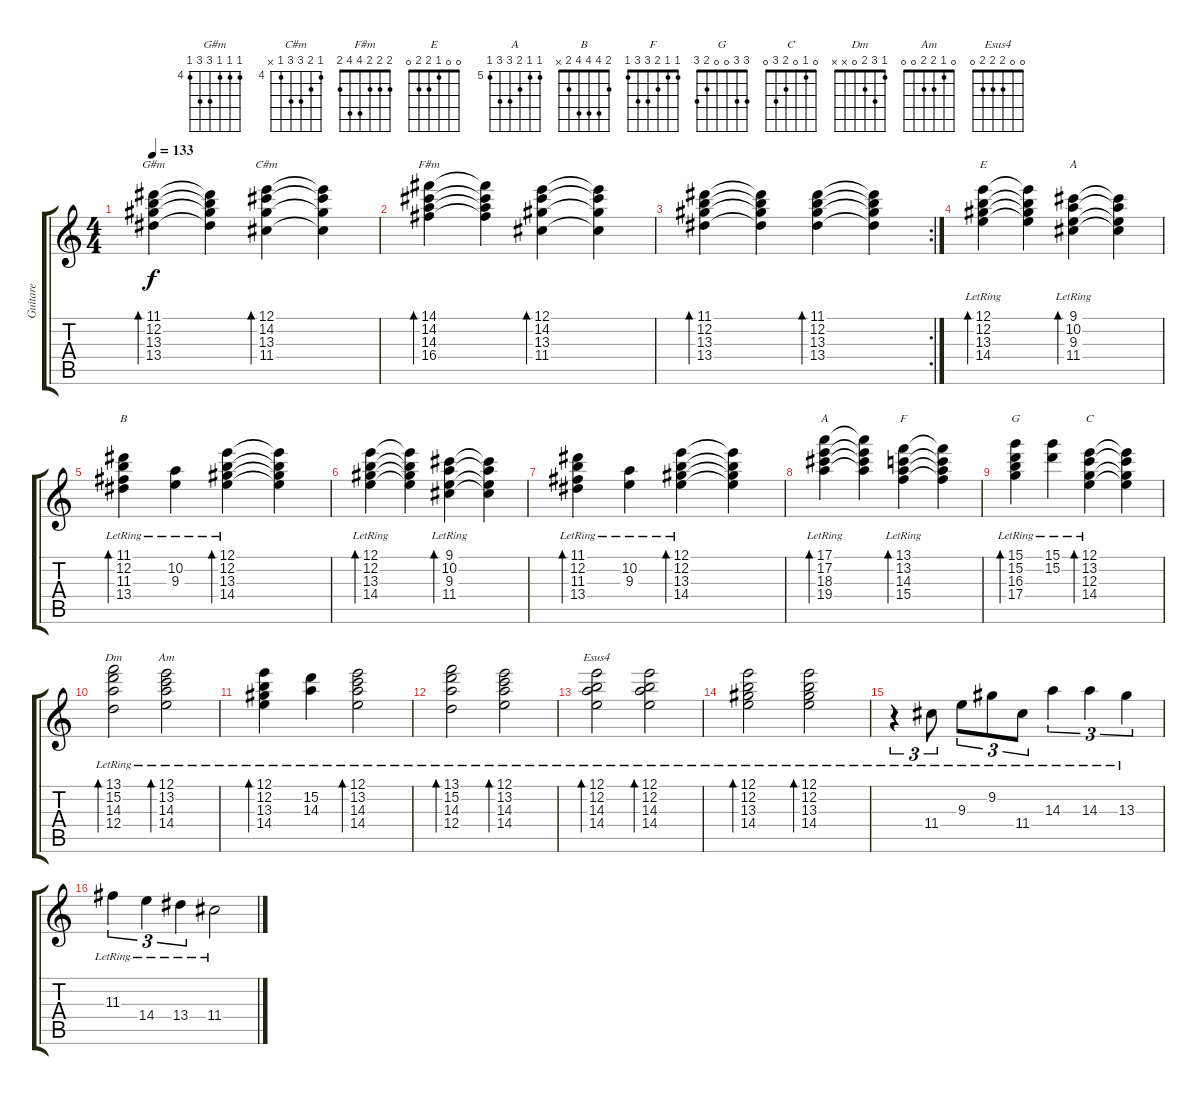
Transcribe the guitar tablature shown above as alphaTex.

\track ("Guitare" "Guitare") {instrument acousticguitarsteel}
\staff {score tabs}
\tuning (E4 B3 G3 D3 A2 E2) {hide}
\chord ("G#m" 4 4 4 6 6 4) {firstfret 4}
\chord ("C#m" 4 5 6 6 4 x) {firstfret 4}
\chord ("F#m" 2 2 2 4 4 2)
\chord ("E" 0 0 1 2 2 0)
\chord ("A" 0 2 2 2 0 x)
\chord ("B" 2 4 4 4 2 x)
\chord ("A" 5 5 6 7 7 5) {firstfret 5}
\chord ("F" 1 1 2 3 3 1)
\chord ("G" 3 3 0 0 2 3)
\chord ("C" 0 1 0 2 3 0)
\chord ("Dm" 1 3 2 0 x x)
\chord ("Am" 0 1 2 2 0 0)
\chord ("Esus4" 0 0 2 2 2 0)
\ts (4 4)
\tempo 133
\clef g2
\ks c
(11.1 12.2 13.3 13.4).4{bd 60 ch "G#m" dy f} (11.1{t} 12.2{t} 13.3{t} 13.4{t}).4 (12.1 14.2 13.3 11.4).4{bd 60 ch "C#m"} (12.1{t} 14.2{t} 13.3{t} 11.4{t}).4 |
(14.1 14.2 14.3 16.4).4{bd 60 ch "F#m"} (14.1{t} 14.2{t} 14.3{t} 16.4{t}).4 (12.1 14.2 13.3 11.4).4{bd 60} (12.1{t} 14.2{t} 13.3{t} 11.4{t}).4 |
\rc 2
(11.1 12.2 13.3 13.4).4{bd 60} (11.1{t} 12.2{t} 13.3{t} 13.4{t}).4 (11.1 12.2 13.3 13.4).4{bd 60} (11.1{t} 12.2{t} 13.3{t} 13.4{t}).4 |
(12.1{lr} 12.2{lr} 13.3{lr} 14.4{lr}).4{bd 480 ch "E"} (12.1{t} 12.2{t} 13.3{t} 14.4{t}).4 (9.1{lr} 10.2{lr} 9.3{lr} 11.4{lr}).4{bd 240 ch "A"} (9.1{t} 10.2{t} 9.3{t} 11.4{t}).4 |
(11.1{lr} 12.2{lr} 11.3{lr} 13.4{lr}).4{bd 240 ch "B"} (10.2{lr} 9.3).4 (12.1{lr} 12.2{lr} 13.3{lr} 14.4{lr}).4{bd 240} (12.1{t} 12.2{t} 13.3{t} 14.4{t}).4 |
(12.1{lr} 12.2{lr} 13.3{lr} 14.4{lr}).4{bd 240} (12.1{t} 12.2{t} 13.3{t} 14.4{t}).4 (9.1{lr} 10.2{lr} 9.3{lr} 11.4{lr}).4{bd 240} (9.1{t} 10.2{t} 9.3{t} 11.4{t}).4 |
(11.1{lr} 12.2{lr} 11.3{lr} 13.4{lr}).4{bd 240} (10.2{lr} 9.3).4 (12.1{lr} 12.2{lr} 13.3{lr} 14.4{lr}).4{bd 240} (12.1{t} 12.2{t} 13.3{t} 14.4{t}).4 |
(17.1{lr} 17.2{lr} 18.3{lr} 19.4{lr}).4{bd 240 ch "A"} (17.1{t} 17.2{t} 18.3{t} 19.4{t}).4 (13.1{lr} 13.2{lr} 14.3{lr} 15.4{lr}).4{bd 240 ch "F"} (13.1{t} 13.2{t} 14.3{t} 15.4{t}).4 |
(15.1{lr} 15.2{lr} 16.3{lr} 17.4{lr}).4{bd 240 ch "G"} (15.1 15.2{lr}).4 (12.1{lr} 13.2{lr} 12.3{lr} 14.4{lr}).4{bd 240 ch "C"} (12.1{t} 13.2{t} 12.3{t} 14.4{t}).4 |
(13.1{lr} 15.2{lr} 14.3{lr} 12.4{lr}).2{bd 240 ch "Dm"} (12.1{lr} 13.2{lr} 14.3{lr} 14.4{lr}).2{bd 240 ch "Am"} |
(12.1{lr} 12.2{lr} 13.3{lr} 14.4{lr}).4{bd 240} (15.2{lr} 14.3).4 (12.1{lr} 13.2{lr} 14.3{lr} 14.4{lr}).2{bd 240} |
(13.1{lr} 15.2{lr} 14.3{lr} 12.4{lr}).2{bd 240} (12.1{lr} 13.2{lr} 14.3{lr} 14.4{lr}).2{bd 240} |
(12.1{lr} 12.2{lr} 14.3{lr} 14.4{lr}).2{bd 240 ch "Esus4"} (12.1{lr} 12.2{lr} 14.3{lr} 14.4{lr}).2{bd 240} |
(12.1{lr} 12.2{lr} 13.3{lr} 14.4{lr}).2{bd 240} (12.1{lr} 12.2{lr} 13.3{lr} 14.4{lr}).2{bd 240} |
r.4{tu (3 2)} 11.4{lr}.8{tu (3 2)} 9.3{lr}.8{tu (3 2)} 9.2{lr}.8{tu (3 2)} 11.4{lr}.8{tu (3 2)} 14.3{lr}.4{tu (3 2)} 14.3{lr}.4{tu (3 2)} 13.3{lr}.4{tu (3 2)} |
11.3{lr}.4{tu (3 2)} 14.4{lr}.4{tu (3 2)} 13.4{lr}.4{tu (3 2)} 11.4{lr}.2
